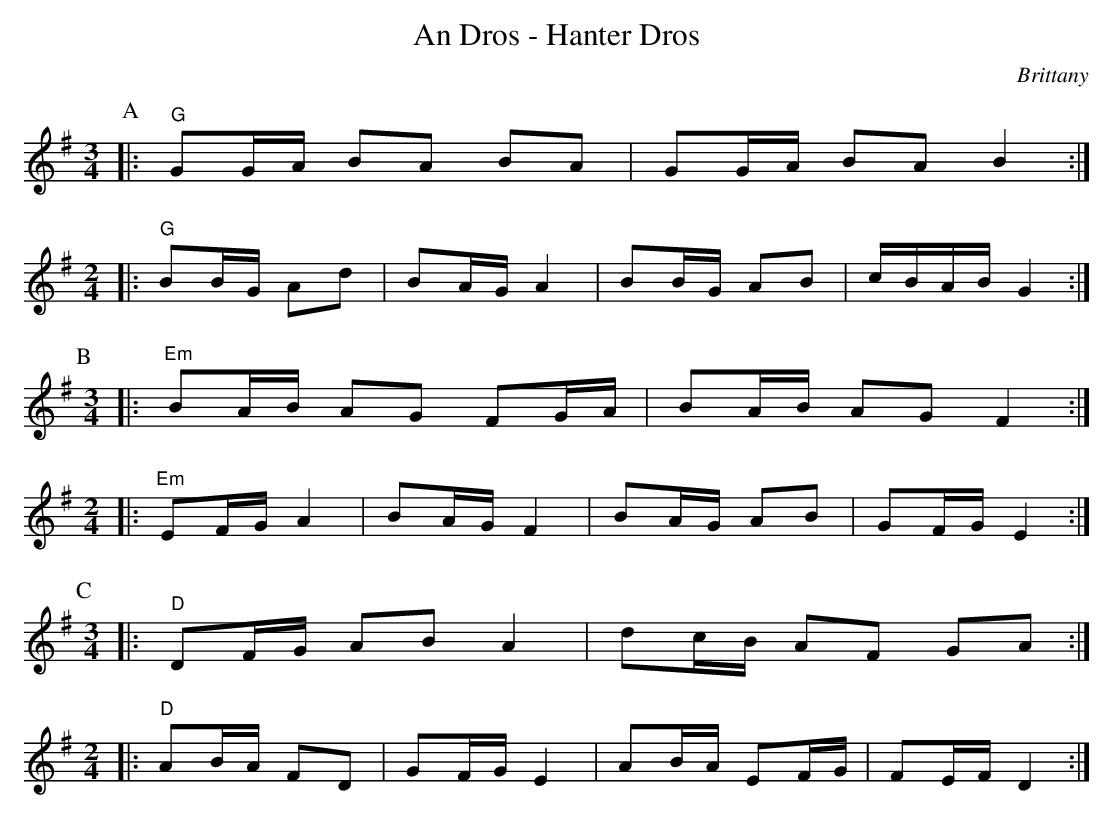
X:1
T:An Dros - Hanter Dros
C:Brittany
M:3/4
L:1/16
K:G
P:A
|: "G"G2GA B2A2 B2A2 | G2GA B2A2 B4 :|
M:2/4
|: "G"B2BG A2d2 | B2AG A4 | B2BG A2B2 | cBAB G4 :|
P:B
M:3/4
L:1/16
|: "Em"B2AB A2G2 F2GA | B2AB A2G2 F4 :|
M:2/4
|: "Em"E2FG A4 | B2AG F4 | B2AG A2B2 | G2FG E4 :|
P:C
M:3/4
L:1/16
|: "D"D2FG A2B2 A4 | d2cB A2F2 G2A2 :|
M:2/4
|: "D"A2BA F2D2 | G2FG E4 | A2BA E2FG | F2EF D4 :|
